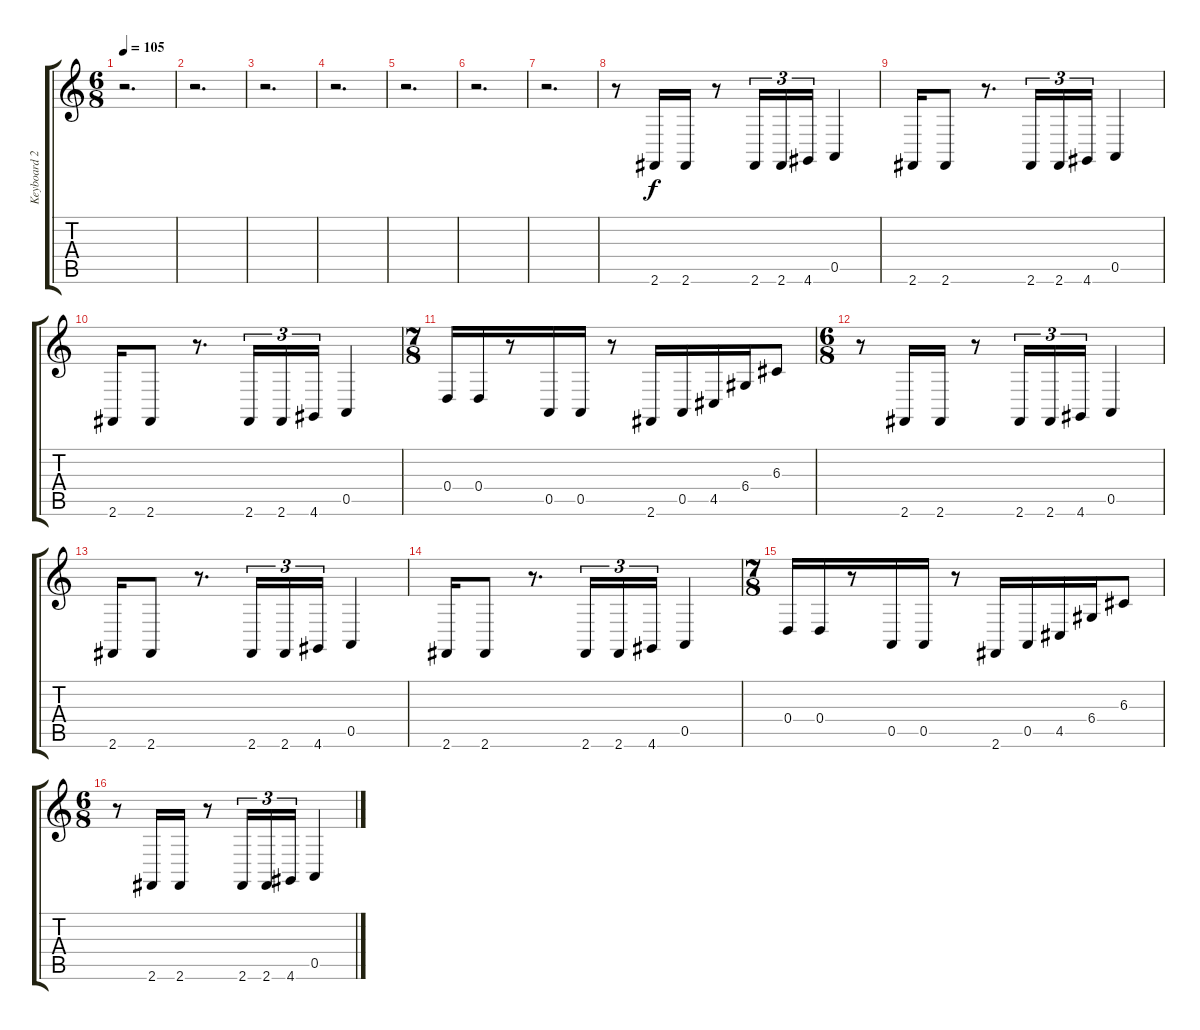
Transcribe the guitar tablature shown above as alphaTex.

\track ("Keyboard 2" "Keyboard 2") {instrument clavinet}
\staff {score tabs}
\tuning (E4 B3 G3 D3 A2 E2) {hide}
\ts (6 8)
\tempo 105
\clef g2
\ks c
r.2{d dy f} |
r.2{d} |
r.2{d} |
r.2{d} |
r.2{d} |
r.2{d} |
r.2{d} |
r.8 2.6.16 2.6.16 r.8 2.6.16{tu (3 2)} 2.6.16{tu (3 2)} 4.6.16{tu (3 2)} 0.5.4 |
2.6.16 2.6.8 r.8{d} 2.6.16{tu (3 2)} 2.6.16{tu (3 2)} 4.6.16{tu (3 2)} 0.5.4 |
2.6.16 2.6.8 r.8{d} 2.6.16{tu (3 2)} 2.6.16{tu (3 2)} 4.6.16{tu (3 2)} 0.5.4 |
\ts (7 8)
0.4.16 0.4.16 r.8 0.5.16 0.5.16 r.8 2.6.16 0.5.16 4.5.16 6.4.16 6.3.8 |
\ts (6 8)
r.8 2.6.16 2.6.16 r.8 2.6.16{tu (3 2)} 2.6.16{tu (3 2)} 4.6.16{tu (3 2)} 0.5.4 |
2.6.16 2.6.8 r.8{d} 2.6.16{tu (3 2)} 2.6.16{tu (3 2)} 4.6.16{tu (3 2)} 0.5.4 |
2.6.16 2.6.8 r.8{d} 2.6.16{tu (3 2)} 2.6.16{tu (3 2)} 4.6.16{tu (3 2)} 0.5.4 |
\ts (7 8)
0.4.16 0.4.16 r.8 0.5.16 0.5.16 r.8 2.6.16 0.5.16 4.5.16 6.4.16 6.3.8 |
\ts (6 8)
r.8 2.6.16 2.6.16 r.8 2.6.16{tu (3 2)} 2.6.16{tu (3 2)} 4.6.16{tu (3 2)} 0.5.4
